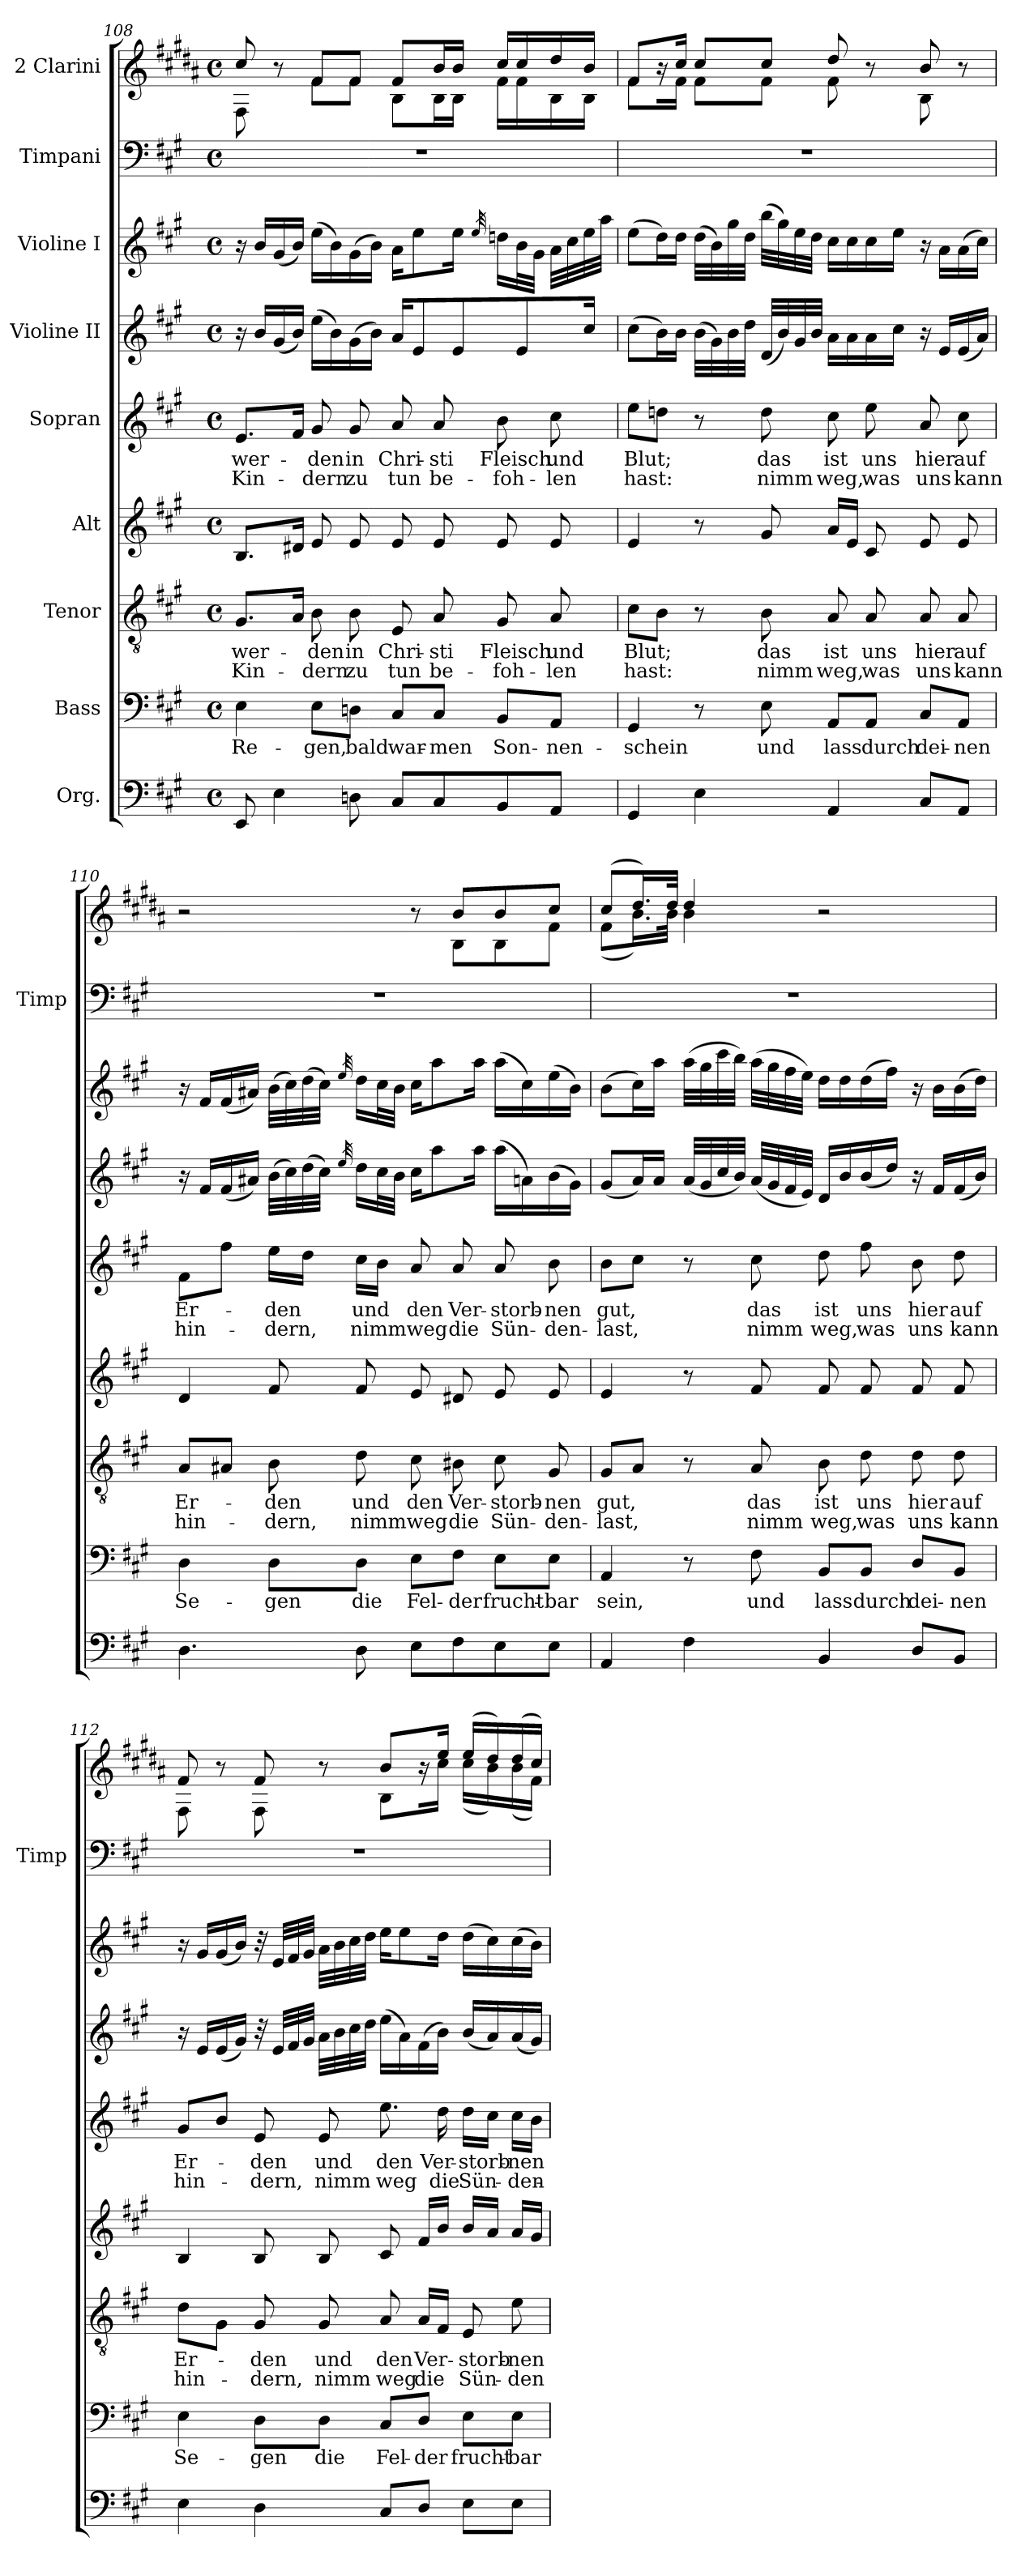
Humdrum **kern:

**kern	**kern	**text	**kern	**text	**text	**kern	**kern	**text	**text	**kern	**kern	**kern	**kern
*part9	*part8	*part8	*part7	*part7	*part7	*part6	*part5	*part5	*part5	*part4	*part3	*part2	*part1
*staff9	*staff8	*staff8	*staff7	*staff7	*staff7	*staff6	*staff5	*staff5	*staff5	*staff4	*staff3	*staff2	*staff1
*I"Org.	*I"Bass	*	*I"Tenor	*	*	*I"Alt	*I"Sopran	*	*	*I"Violine II	*I"Violine I	*I"Timpani	*I"2 Clarini
*	*	*	*	*	*	*	*	*	*	*	*	*I'Timp	*
!!LO:LB:g=z
*clefF4	*clefF4	*	*clefGv2	*	*	*clefG2	*clefG2	*	*	*clefG2	*clefG2	*clefF4	*clefG2
*ITrd7c12	*	*	*	*	*	*	*	*	*	*	*	*	*ITrd1c2
*k[f#c#g#]	*k[f#c#g#]	*	*k[f#c#g#]	*	*	*k[f#c#g#]	*k[f#c#g#]	*	*	*k[f#c#g#]	*k[f#c#g#]	*k[f#c#g#]	*k[f#c#g#]
*A:	*A:	*	*A:	*	*	*A:	*A:	*	*	*A:	*A:	*A:	*A:
*M4/4	*M4/4	*	*M4/4	*	*	*M4/4	*M4/4	*	*	*M4/4	*M4/4	*M4/4	*M4/4
*met(c)	*met(c)	*	*met(c)	*	*	*met(c)	*met(c)	*	*	*met(c)	*met(c)	*met(c)	*met(c)
=108	=108	=108	=108	=108	=108	=108	=108	=108	=108	=108	=108	=108	=108
*	*	*	*	*	*	*	*	*	*	*	*	*	*^
8EEE/	4E\	Re-	8.G#/L	wer-	Kin-	8.B/L	8.e/L	wer-	Kin-	16r	16r	1r	8b/	8E\
.	.	.	.	.	.	.	.	.	.	16b/LL	16b/LL	.	.	.
4EE\	.	.	.	.	.	.	.	.	.	(16g#/	(16g#/	.	8r	8ryy
.	.	.	16A/Jk	.	.	16d#X/Jk	16f#/Jk	.	.	16b/JJ)	16b/JJ)	.	.	.
.	8E\L	-gen,	8B\	-den	-dern	8e/	8g#/	-den	-dern	(>16ee\LL	(>16ee\LL	.	8e/L	8e\L
.	.	.	.	.	.	.	.	.	.	16b\)	16b\)	.	.	.
8DDn\	8Dn\J	bald	8B\	in	zu	8e/	8g#/	in	zu	(>16g#\	(>16g#\	.	8e/J	8e\J
.	.	.	.	.	.	.	.	.	.	16b\JJ)	16b\JJ)	.	.	.
8CC#/L	8C#/L	war-	8E/	Chri-	tun	8e/	8a/	Chri-	tun	16a/KL	16a\KL	.	8e/L	8A\L
.	.	.	.	.	.	.	.	.	.	8e/	8ee\	.	.	.
8CC#/	8C#/J	-men	8A/	-sti	be-	8e/	8a/	-sti	be-	.	.	.	16a/L	16A\L
.	.	.	.	.	.	.	.	.	.	8e/	16ee\Jk	.	16a/JJ	16A\JJ
.	.	.	.	.	.	.	.	.	.	.	32qee/	.	.	.
8BBB/	8BB/L	Son-	8G#/	Fleisch	-foh-	8e/	8b\	Fleisch	-foh-	.	16ddn\LL	.	16b/LL	16e\LL
.	.	.	.	.	.	.	.	.	.	8e/	32b\L	.	16b/	16e\
.	.	.	.	.	.	.	.	.	.	.	32g#\JJJ	.	.	.
8AAA/J	8AA/J	-nen-	8A/	und	-len	8e/	8cc#\	und	-len	.	32a\LLL	.	16cc#/	16A\
.	.	.	.	.	.	.	.	.	.	.	32cc#\	.	.	.
.	.	.	.	.	.	.	.	.	.	16cc#/Jk	32ee\	.	16a/JJ	16A\JJ
.	.	.	.	.	.	.	.	.	.	.	32aa\JJJ	.	.	.
=109	=109	=109	=109	=109	=109	=109	=109	=109	=109	=109	=109	=109	=109	=109
4GGG#/	4GG#/	-schein	8c#\L	Blut;	hast:	4e/	8ee\L	Blut;	hast:	(>8cc#\L	(>8ee\L	1r	8e/L	8e\L
.	.	.	8B\J	.	.	.	8ddn\J	.	.	16b\L)	16dd\L)	.	16r	16ryy
.	.	.	.	.	.	.	.	.	.	16b\JJ	16dd\JJ	.	16b/Jk	16e\Jk
4EE\	8r	.	8r	.	.	8r	8r	.	.	(>32b\LLL	(>32dd\LLL	.	8b/L	8e\L
.	.	.	.	.	.	.	.	.	.	32g#\)	32b\)	.	.	.
.	.	.	.	.	.	.	.	.	.	32b\	32gg#\	.	.	.
.	.	.	.	.	.	.	.	.	.	32dd\JJJ	32dd\JJJ	.	.	.
.	8E\	und	8B\	das	nimm	8g#/	8dd\	das	nimm	(32d/LLL	(>32bb\LLL	.	8b/J	8e\J
.	.	.	.	.	.	.	.	.	.	32b/)	32gg#\)	.	.	.
.	.	.	.	.	.	.	.	.	.	32g#/	32ee\	.	.	.
.	.	.	.	.	.	.	.	.	.	32b/JJJ	32dd\JJJ	.	.	.
4AAA/	8AA/L	lass	8A/	ist	weg,	16a/LL	8cc#\	ist	weg,	16a\LL	16cc#\LL	.	8cc#/	8e\
.	.	.	.	.	.	16e/JJ	.	.	.	16a\	16cc#\	.	.	.
.	8AA/J	durch	8A/	uns	was	8c#/	8ee\	uns	was	16a\	16cc#\	.	8r	8ryy
.	.	.	.	.	.	.	.	.	.	16cc#\JJ	16ee\JJ	.	.	.
8CC#/L	8C#/L	dei-	8A/	hier	uns	8e/	8a/	hier	uns	16r	16r	.	8a/	8A\
.	.	.	.	.	.	.	.	.	.	16e/LL	16a\LL	.	.	.
8AAA/J	8AA/J	-nen	8A/	auf	kann	8e/	8cc#\	auf	kann	(16e/	(16a\	.	8r	8ryy
.	.	.	.	.	.	.	.	.	.	16a/JJ)	16cc#\JJ)	.	.	.
!!LO:PB:g=z	!!
=110	=110	=110	=110	=110	=110	=110	=110	=110	=110	=110	=110	=110	=110	=110
4.DD\	4D\	Se-	8A/L	Er-	hin-	4d/	8f#\L	Er-	hin-	16r	16r	1r	2r	2ryy
.	.	.	.	.	.	.	.	.	.	16f#/LL	16f#/LL	.	.	.
.	.	.	8A#X/J	.	.	.	8ff#\J	.	.	(16f#/	(16f#/	.	.	.
.	.	.	.	.	.	.	.	.	.	16a#X/JJ)	16a#X/JJ)	.	.	.
.	8D\L	-gen	8B\	-den	-dern,	8f#/	16ee\LL	-den	-dern,	(>32b\LLL	(>32b\LLL	.	.	.
.	.	.	.	.	.	.	.	.	.	32cc#\)	32cc#\)	.	.	.
.	.	.	.	.	.	.	16dd\JJ	.	.	(>32dd\	(>32dd\	.	.	.
.	.	.	.	.	.	.	.	.	.	32cc#\JJJ)	32cc#\JJJ)	.	.	.
.	.	.	.	.	.	.	.	.	.	32qee/	32qee/	.	.	.
8DD\	8D\J	die	8d\	und	nimm	8f#/	16cc#\LL	und	nimm	16dd\LL	16dd\LL	.	.	.
.	.	.	.	.	.	.	16b\JJ	.	.	32cc#\L	32cc#\L	.	.	.
.	.	.	.	.	.	.	.	.	.	32b\JJJ	32b\JJJ	.	.	.
8EE\L	8E\L	Fel-	8c#\	den	weg	8e/	8a/	den	weg	16cc#\KL	16cc#\KL	.	8r	8ryy
.	.	.	.	.	.	.	.	.	.	8aa\	8aa\	.	.	.
8FF#\	8F#\J	-der	8B#X\	Ver-	die	8d#X/	8a/	Ver-	die	.	.	.	8a/L	8A\L
.	.	.	.	.	.	.	.	.	.	16aa\Jk	16aa\Jk	.	.	.
8EE\	8E\L	frucht-	8c#\	-storb-	Sün-	8e/	8a/	-storb-	Sün-	(>16aa\LL	(>16aa\LL	.	8a/	8A\
.	.	.	.	.	.	.	.	.	.	16an\)	16cc#\)	.	.	.
8EE\J	8E\J	-bar	8G#/	-nen	-den-	8e/	8b\	-nen	-den-	(>16b\	(>16ee\	.	8b/J	8e\J
.	.	.	.	.	.	.	.	.	.	16g#\JJ)	16b\JJ)	.	.	.
=111	=111	=111	=111	=111	=111	=111	=111	=111	=111	=111	=111	=111	=111	=111
4AAA/	4AA/	sein,	8G#/L	gut,	-last,	4e/	8b\L	gut,	-last,	(8g#/L	(>8b\L	1r	(8b/L	(8e\L
.	.	.	8A/J	.	.	.	8cc#\J	.	.	16a/L)	16cc#\L)	.	16.cc#/L)	16.a\L)
.	.	.	.	.	.	.	.	.	.	16a/JJ	16aa\JJ	.	.	.
.	.	.	.	.	.	.	.	.	.	.	.	.	32cc#/JJk	32a\JJk
4FF#\	8r	.	8r	.	.	8r	8r	.	.	(32a/LLL	(>32aa\LLL	.	4cc#/	4a\
.	.	.	.	.	.	.	.	.	.	32g#/	32gg#\	.	.	.
.	.	.	.	.	.	.	.	.	.	32cc#/	32ccc#\	.	.	.
.	.	.	.	.	.	.	.	.	.	32b/JJJ)	32bb\JJJ)	.	.	.
.	8F#\	und	8A/	das	nimm	8f#/	8cc#\	das	nimm	(32a/LLL	(>32aa\LLL	.	.	.
.	.	.	.	.	.	.	.	.	.	32g#/	32gg#\	.	.	.
.	.	.	.	.	.	.	.	.	.	32f#/	32ff#\	.	.	.
.	.	.	.	.	.	.	.	.	.	32e/JJJ)	32ee\JJJ)	.	.	.
4BBB/	8BB/L	lass	8B\	ist	weg,	8f#/	8dd\	ist	weg,	16d/LL	16dd\LL	.	2r	2ryy
.	.	.	.	.	.	.	.	.	.	16b/	16dd\	.	.	.
.	8BB/J	durch	8d\	uns	was	8f#/	8ff#\	uns	was	(16b/	(>16dd\	.	.	.
.	.	.	.	.	.	.	.	.	.	16dd/JJ)	16ff#\JJ)	.	.	.
8DD/L	8D/L	dei-	8d\	hier	uns	8f#/	8b\	hier	uns	16r	16r	.	.	.
.	.	.	.	.	.	.	.	.	.	16f#/LL	16b\LL	.	.	.
8BBB/J	8BB/J	-nen	8d\	auf	kann	8f#/	8dd\	auf	kann	(16f#/	(>16b\	.	.	.
.	.	.	.	.	.	.	.	.	.	16b/JJ)	16dd\JJ)	.	.	.
!!LO:LB:g=z	!!
=112	=112	=112	=112	=112	=112	=112	=112	=112	=112	=112	=112	=112	=112	=112
4EE\	4E\	Se-	8d\L	Er-	hin-	4B/	8g#/L	Er-	hin-	16r	16r	1r	8e/	8E\
.	.	.	.	.	.	.	.	.	.	16e/LL	16g#/LL	.	.	.
.	.	.	8G#\J	.	.	.	8b/J	.	.	(16e/	(16g#/	.	8r	8ryy
.	.	.	.	.	.	.	.	.	.	16g#/JJ)	16b/JJ)	.	.	.
4DD\	8D\L	-gen	8G#/	-den	-dern,	8B/	8e/	-den	-dern,	32r	32r	.	8e/	8E\
.	.	.	.	.	.	.	.	.	.	32e/LLL	32e/LLL	.	.	.
.	.	.	.	.	.	.	.	.	.	32f#/	32f#/	.	.	.
.	.	.	.	.	.	.	.	.	.	32g#/JJJ	32g#/JJJ	.	.	.
.	8D\J	die	8G#/	und	nimm	8B/	8e/	und	nimm	32a\LLL	32a\LLL	.	8r	8ryy
.	.	.	.	.	.	.	.	.	.	32b\	32b\	.	.	.
.	.	.	.	.	.	.	.	.	.	32cc#\	32cc#\	.	.	.
.	.	.	.	.	.	.	.	.	.	32dd\JJJ	32dd\JJJ	.	.	.
8CC#/L	8C#/L	Fel-	8A/	den	weg	8c#/	8.ee\	den	weg	(>16ee\LL	16ee\KL	.	8a/L	8A\L
.	.	.	.	.	.	.	.	.	.	16a\)	8ee\	.	.	.
8DD/J	8D/J	-der	16A/LL	Ver-	die	16f#/LL	.	.	.	(>16f#\	.	.	16r	16ryy
.	.	.	16F#/JJ	.	.	16b/JJ	16dd\	Ver-	die	16b\JJ)	16dd\Jk	.	16dd/Jk	16b\Jk
8EE\L	8E\L	frucht-	8E/	-storb-	Sün-	16b/LL	16dd\LL	-storb-	Sün-	(16b/LL	(>16dd\LL	.	(>16dd/LL	(16b\LL
.	.	.	.	.	.	16a/JJ	16cc#\JJ	.	.	16a/)	16cc#\)	.	16cc#/)	16a\)
8EE\J	8E\J	-bar	8e\	-nen	-den-	16a/LL	16cc#\LL	-nen	-den-	(16a/	(>16cc#\	.	(>16cc#/	(16a\
.	.	.	.	.	.	16g#/JJ	16b\JJ	.	.	16g#/JJ)	16b\JJ)	.	16b/JJ)	16e\JJ)
*	*	*	*	*	*	*	*	*	*	*	*	*	*v	*v
=	=	=	=	=	=	=	=	=	=	=	=	=	=
*-	*-	*-	*-	*-	*-	*-	*-	*-	*-	*-	*-	*-	*-
